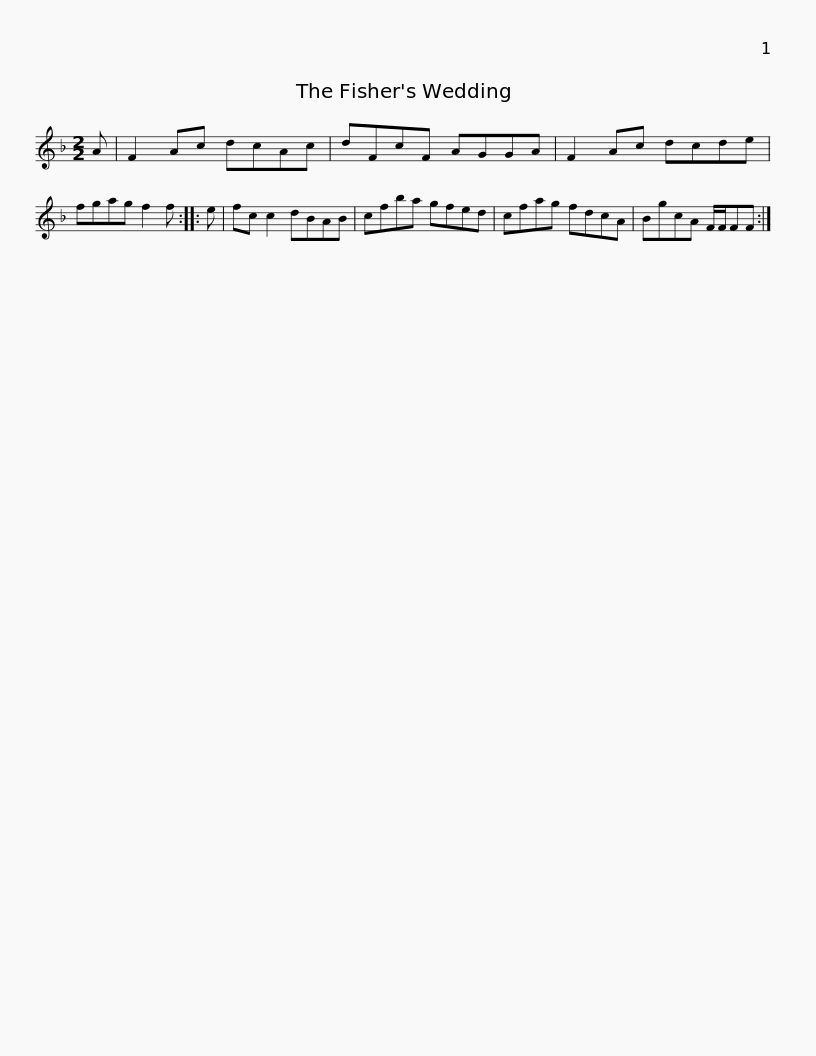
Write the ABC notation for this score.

X:1
L:1/8
M:2/2
I:linebreak $
K:F
V:1 treble
V:1
 A | F2 Ac dcAc | dFcF AGGA | F2 Ac dcde | fgag f2 f :: %5
 e | fc c2 dBAB |$ cfba gfed | cfag fdcA | BgcA F/F/FF :| %10
